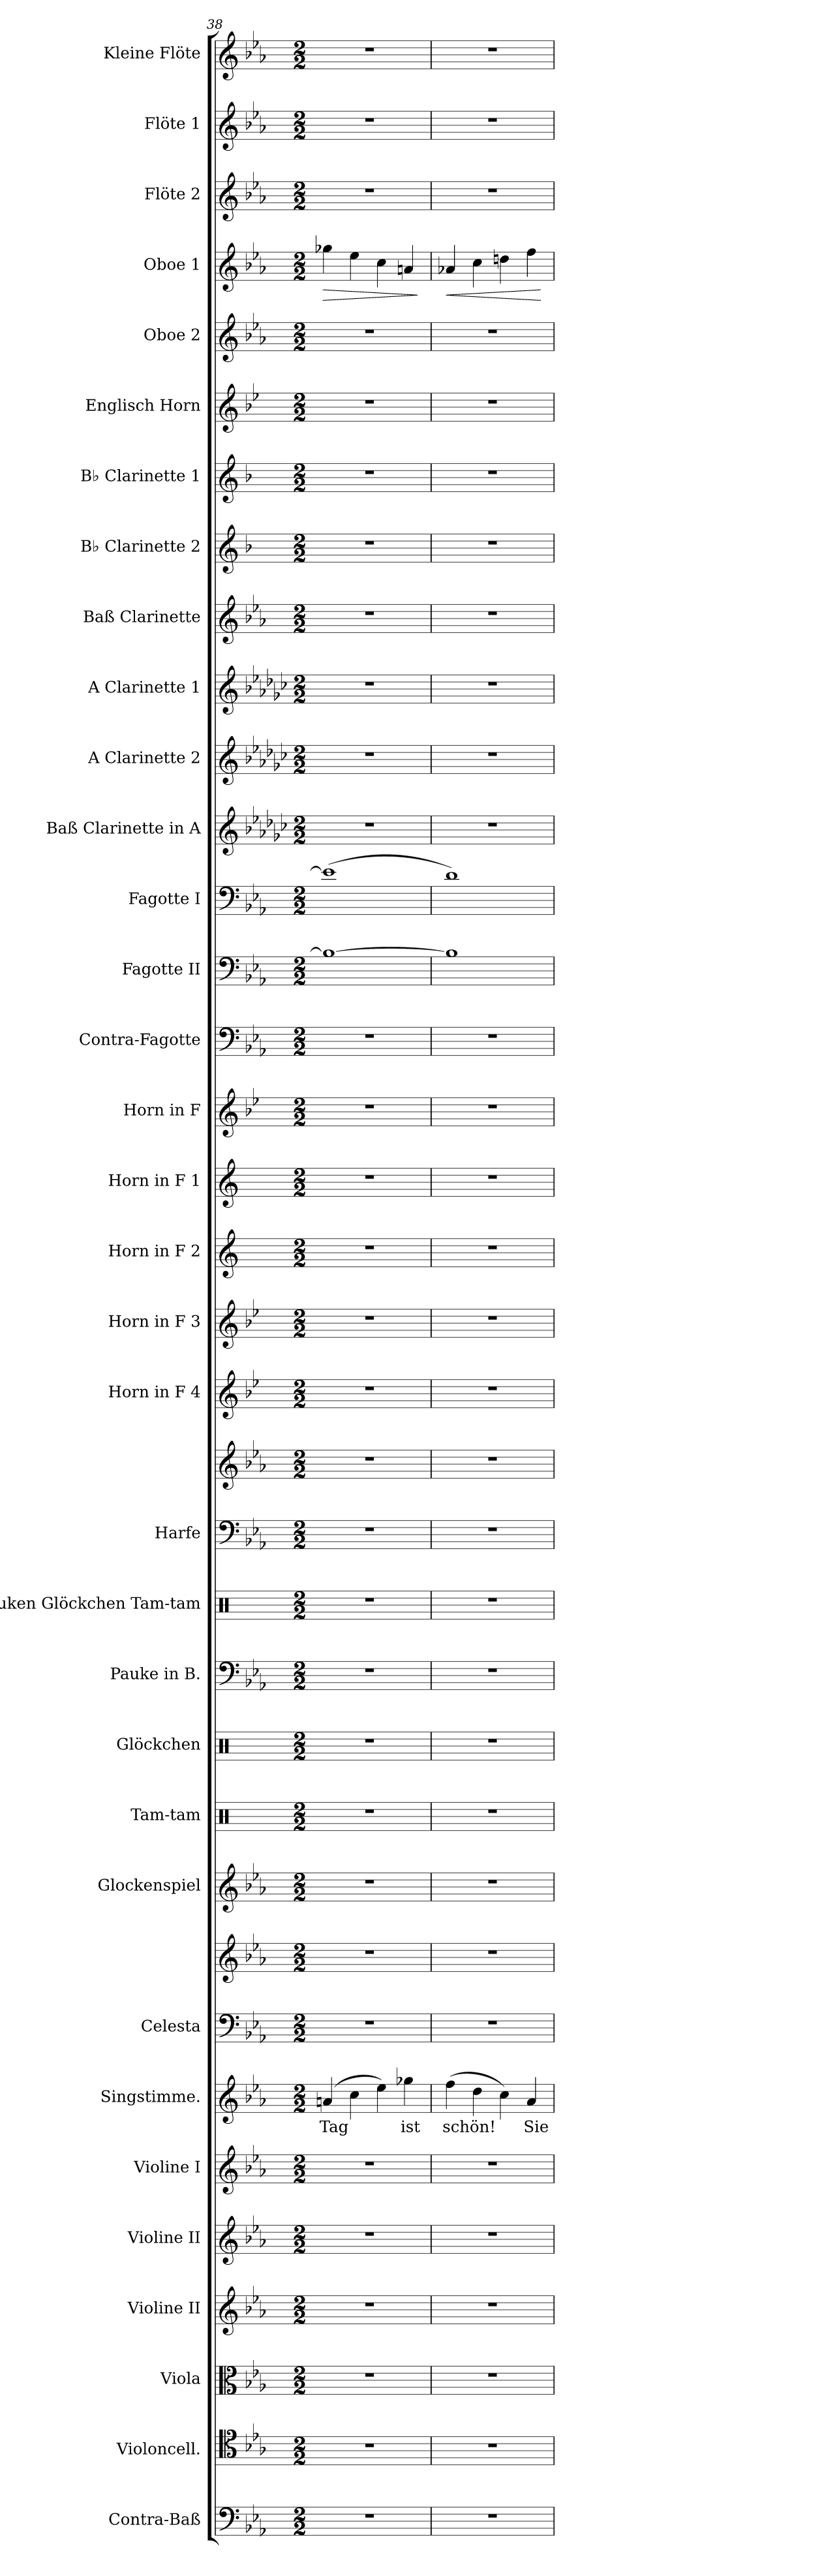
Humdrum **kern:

**kern	**kern	**kern	**kern	**kern	**kern	**kern	**text	**kern	**kern	**kern	**kern	**kern	**kern	**kern	**kern	**kern	**kern	**kern	**kern	**kern	**kern	**kern	**kern	**kern	**kern	**kern	**kern	**kern	**kern	**kern	**kern	**kern	**kern	**dynam	**kern	**kern	**kern
*part34	*part33	*part32	*part31	*part30	*part29	*part28	*part28	*part27	*part27	*part26	*part25	*part24	*part23	*part22	*part21	*part21	*part20	*part19	*part18	*part17	*part16	*part15	*part14	*part13	*part12	*part11	*part10	*part9	*part8	*part7	*part6	*part5	*part4	*part4	*part3	*part2	*part1
*staff36	*staff35	*staff34	*staff33	*staff32	*staff31	*staff30	*staff30	*staff29	*staff28	*staff27	*staff26	*staff25	*staff24	*staff23	*staff22	*staff21	*staff20	*staff19	*staff18	*staff17	*staff16	*staff15	*staff14	*staff13	*staff12	*staff11	*staff10	*staff9	*staff8	*staff7	*staff6	*staff5	*staff4	*staff4	*staff3	*staff2	*staff1
*I"Contra-Baß	*I"Violoncell.	*I"Viola	*I"Violine II	*I"Violine II	*I"Violine I	*I"Singstimme.	*	*I"Celesta	*	*I"Glockenspiel	*I"Tam-tam	*I"Glöckchen	*I"Pauke in B.	*I"Pauken Glöckchen Tam-tam	*I"Harfe	*	*I"Horn in F 4	*I"Horn in F 3	*I"Horn in F 2	*I"Horn in F 1	*I"Horn in F	*I"Contra-Fagotte	*I"Fagotte II	*I"Fagotte I	*I"Baß Clarinette in A	*I"A Clarinette 2	*I"A Clarinette 1	*I"Baß Clarinette	*I"B♭ Clarinette 2	*I"B♭ Clarinette 1	*I"Englisch Horn	*I"Oboe 2	*I"Oboe 1	*	*I"Flöte 2	*I"Flöte 1	*I"Kleine Flöte
*I'C.-B.	*I'Vc.	*I'Vla.	*I'Vln. II	*I'Vln. II	*I'Vln. I	*I'Sgst.	*	*I'Cel.	*	*I'Glk.	*I'Tam-tam	*I'Gl.	*I'Pauke	*I'Tam-tam	*I'Hfe.	*	*I'Hn. 4	*I'Hn. 3	*I'Hn. 2	*I'Hn. 1	*	*I'C.-Fg.	*I'Fg. II	*I'Fg. I	*	*I'A Cl. 2	*I'A Cl. 1	*I'B. Cl.	*I'B♭ Cl. 2	*I'B♭ Cl. 1	*I'E. H.	*I'Ob. 2	*I'Ob. 1	*	*I'Fl. 2	*I'Fl. 1	*I'Kl. Fl.
*clefF4	*clefC4	*clefC3	*clefG2	*clefG2	*clefG2	*clefG2	*	*clefF4	*clefG2	*clefG2	*clefX	*clefX	*clefF4	*clefX	*clefF4	*clefG2	*clefG2	*clefG2	*clefG2	*clefG2	*clefG2	*clefF4	*clefF4	*clefF4	*clefG2	*clefG2	*clefG2	*clefG2	*clefG2	*clefG2	*clefG2	*clefG2	*clefG2	*	*clefG2	*clefG2	*clefG2
*ITrd7c12	*	*	*	*	*	*	*	*ITrd-7c-12	*ITrd-7c-12	*ITrd-14c-24	*	*	*	*	*	*	*ITrd4c7	*ITrd4c7	*ITrd4c7	*ITrd4c7	*ITrd4c7	*ITrd7c12	*	*	*ITrd2c3	*ITrd2c3	*ITrd2c3	*ITrd8c14	*ITrd1c2	*ITrd1c2	*ITrd4c7	*	*	*	*	*	*ITrd-7c-12
*k[b-e-a-]	*k[b-e-a-]	*k[b-e-a-]	*k[b-e-a-]	*k[b-e-a-]	*k[b-e-a-]	*k[b-e-a-]	*	*k[b-e-a-]	*k[b-e-a-]	*k[b-e-a-]	*k[]	*k[]	*k[b-e-a-]	*k[]	*k[b-e-a-]	*k[b-e-a-]	*k[b-e-a-]	*k[b-e-a-]	*k[b-]	*k[b-]	*k[b-e-a-]	*k[b-e-a-]	*k[b-e-a-]	*k[b-e-a-]	*k[b-e-a-]	*k[b-e-a-]	*k[b-e-a-]	*k[b-e-a-]	*k[b-e-a-]	*k[b-e-a-]	*k[b-e-a-]	*k[b-e-a-]	*k[b-e-a-]	*	*k[b-e-a-]	*k[b-e-a-]	*k[b-e-a-]
*M2/2	*M2/2	*M2/2	*M2/2	*M2/2	*M2/2	*M2/2	*	*M2/2	*M2/2	*M2/2	*M2/2	*M2/2	*M2/2	*M2/2	*M2/2	*M2/2	*M2/2	*M2/2	*M2/2	*M2/2	*M2/2	*M2/2	*M2/2	*M2/2	*M2/2	*M2/2	*M2/2	*M2/2	*M2/2	*M2/2	*M2/2	*M2/2	*M2/2	*	*M2/2	*M2/2	*M2/2
=38	=38	=38	=38	=38	=38	=38	=38	=38	=38	=38	=38	=38	=38	=38	=38	=38	=38	=38	=38	=38	=38	=38	=38	=38	=38	=38	=38	=38	=38	=38	=38	=38	=38	=38	=38	=38	=38
!	!	!	!	!	!	!	!LO:LY:b	!	!	!	!	!	!	!	!	!	!	!	!	!	!	!	!	!	!	!	!	!	!	!	!	!	!	!LO:HP:b	!	!	!
1r	1r	1r	1r	1r	1r	(4an/	Tag	1r	1r	1r	1r	1r	1r	1r	1r	1r	1r	1r	1r	1r	1r	1r	1B-_	(1e-]	1r	1r	1r	1r	1r	1r	1r	1r	4gg-X\	>	1r	1r	1r
.	.	.	.	.	.	4cc\	.	.	.	.	.	.	.	.	.	.	.	.	.	.	.	.	.	.	.	.	.	.	.	.	.	.	4ee-\	.	.	.	.
.	.	.	.	.	.	4ee-\)	.	.	.	.	.	.	.	.	.	.	.	.	.	.	.	.	.	.	.	.	.	.	.	.	.	.	4cc\	.	.	.	.
!	!	!	!	!	!	!	!LO:LY:b	!	!	!	!	!	!	!	!	!	!	!	!	!	!	!	!	!	!	!	!	!	!	!	!	!	!	!	!	!	!
.	.	.	.	.	.	4gg-X\	ist	.	.	.	.	.	.	.	.	.	.	.	.	.	.	.	.	.	.	.	.	.	.	.	.	.	4an/	.	.	.	.
.	.	.	.	.	.	.	.	.	.	.	.	.	.	.	.	.	.	.	.	.	.	.	.	.	.	.	.	.	.	.	.	.	.	]	.	.	.
=39	=39	=39	=39	=39	=39	=39	=39	=39	=39	=39	=39	=39	=39	=39	=39	=39	=39	=39	=39	=39	=39	=39	=39	=39	=39	=39	=39	=39	=39	=39	=39	=39	=39	=39	=39	=39	=39
!	!	!	!	!	!	!	!LO:LY:b	!	!	!	!	!	!	!	!	!	!	!	!	!	!	!	!	!	!	!	!	!	!	!	!	!	!	!LO:HP:b	!	!	!
1r	1r	1r	1r	1r	1r	(4ff\	schön!	1r	1r	1r	1r	1r	1r	1r	1r	1r	1r	1r	1r	1r	1r	1r	1B-]	1d)	1r	1r	1r	1r	1r	1r	1r	1r	4a-X/	<	1r	1r	1r
.	.	.	.	.	.	4dd\	.	.	.	.	.	.	.	.	.	.	.	.	.	.	.	.	.	.	.	.	.	.	.	.	.	.	4cc\	.	.	.	.
.	.	.	.	.	.	4cc\)	.	.	.	.	.	.	.	.	.	.	.	.	.	.	.	.	.	.	.	.	.	.	.	.	.	.	4ddn\	.	.	.	.
!	!	!	!	!	!	!	!LO:LY:b	!	!	!	!	!	!	!	!	!	!	!	!	!	!	!	!	!	!	!	!	!	!	!	!	!	!	!	!	!	!
.	.	.	.	.	.	4a-/	Sie	.	.	.	.	.	.	.	.	.	.	.	.	.	.	.	.	.	.	.	.	.	.	.	.	.	4ff\	.	.	.	.
.	.	.	.	.	.	.	.	.	.	.	.	.	.	.	.	.	.	.	.	.	.	.	.	.	.	.	.	.	.	.	.	.	.	[	.	.	.
=	=	=	=	=	=	=	=	=	=	=	=	=	=	=	=	=	=	=	=	=	=	=	=	=	=	=	=	=	=	=	=	=	=	=	=	=	=
*-	*-	*-	*-	*-	*-	*-	*-	*-	*-	*-	*-	*-	*-	*-	*-	*-	*-	*-	*-	*-	*-	*-	*-	*-	*-	*-	*-	*-	*-	*-	*-	*-	*-	*-	*-	*-	*-
